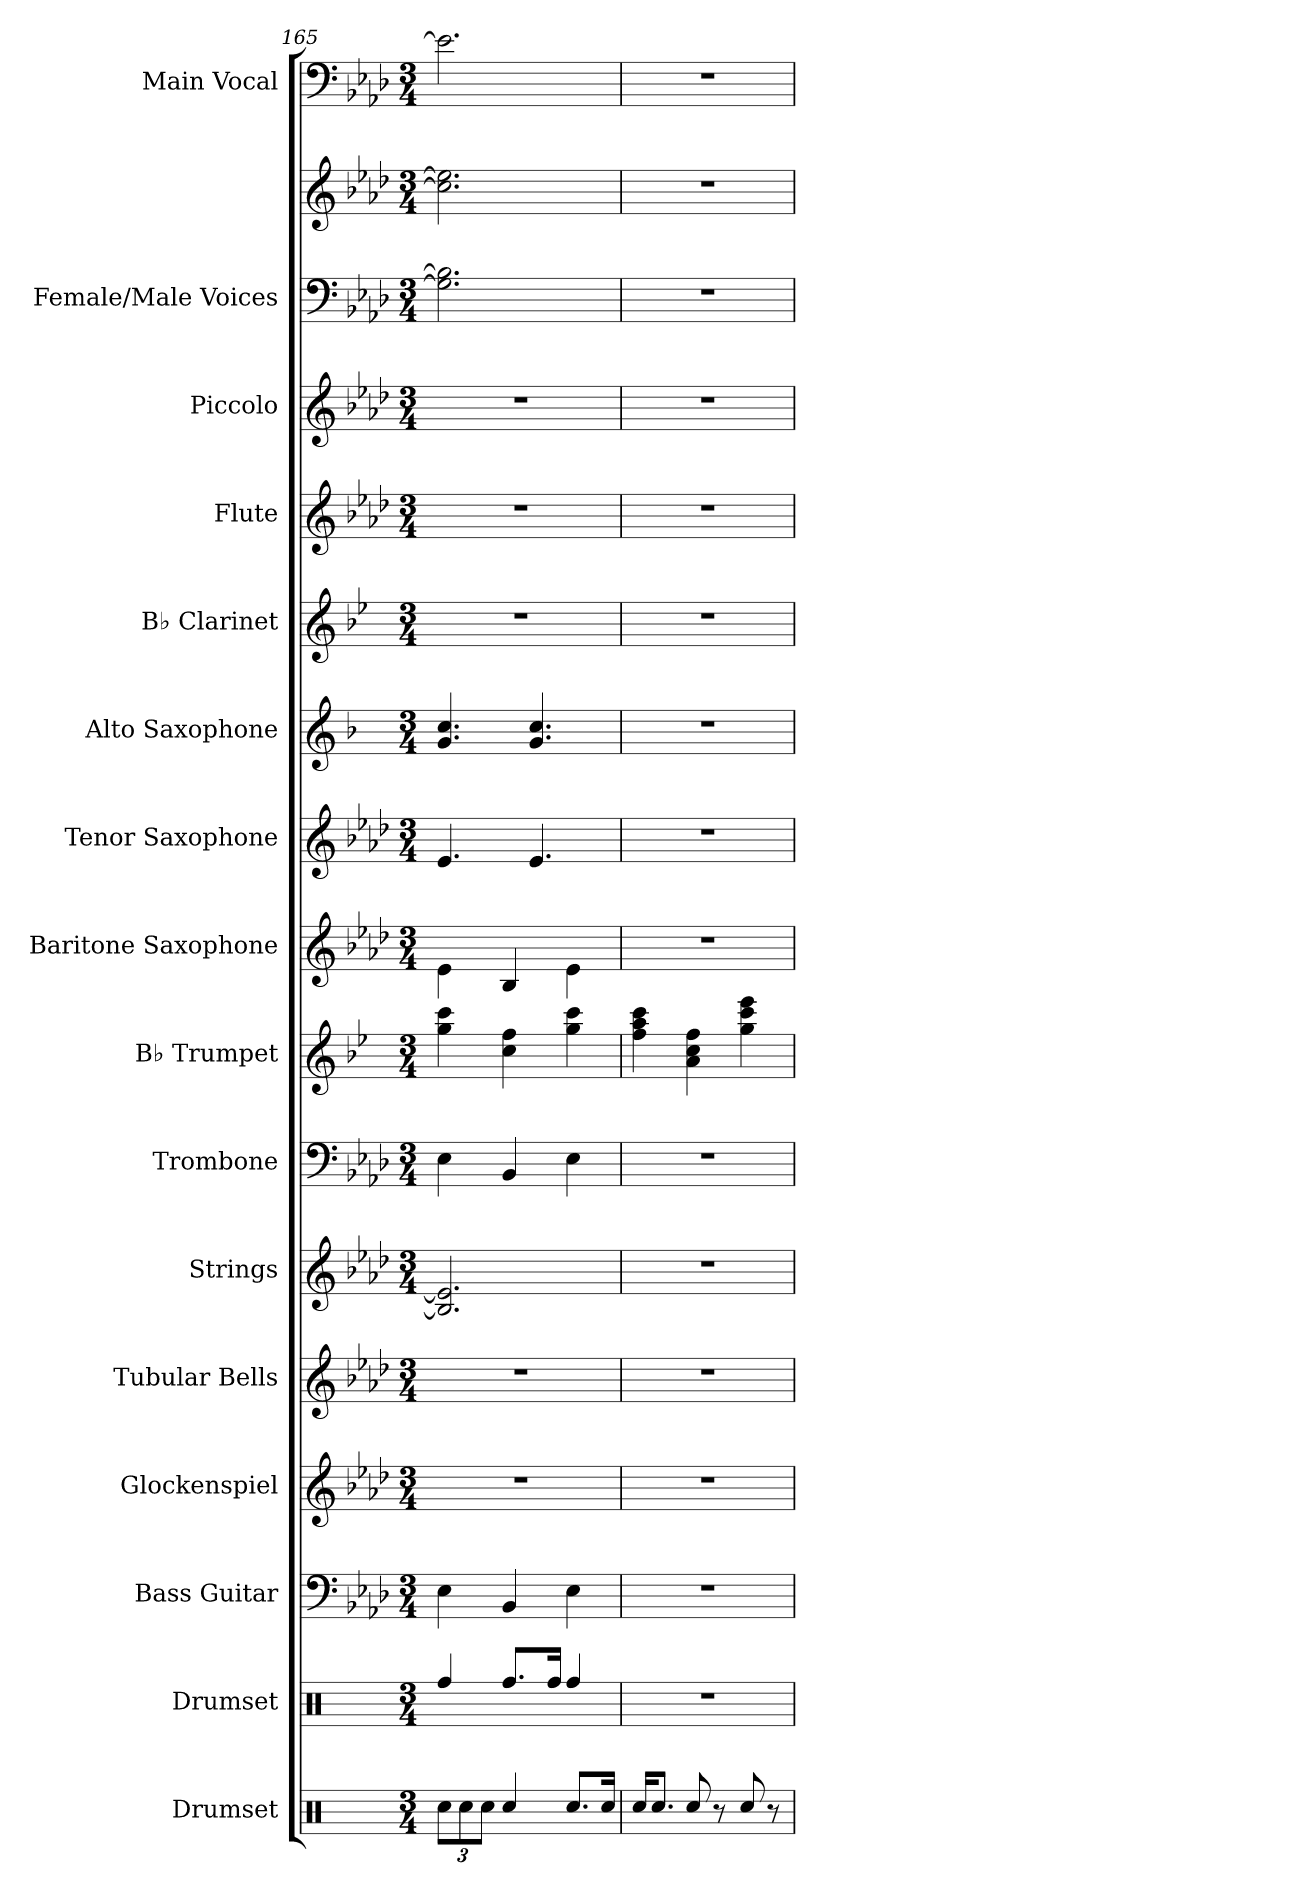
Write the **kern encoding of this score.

**kern	**kern	**kern	**kern	**kern	**kern	**kern	**kern	**kern	**kern	**kern	**kern	**kern	**kern	**kern	**kern	**kern
*part16	*part15	*part14	*part13	*part12	*part11	*part10	*part9	*part8	*part7	*part6	*part5	*part4	*part3	*part2	*part2	*part1
*staff17	*staff16	*staff15	*staff14	*staff13	*staff12	*staff11	*staff10	*staff9	*staff8	*staff7	*staff6	*staff5	*staff4	*staff3	*staff2	*staff1
*I"Drumset	*I"Drumset	*I"Bass Guitar	*I"Glockenspiel	*I"Tubular Bells	*I"Strings	*I"Trombone	*I"B♭ Trumpet	*I"Baritone Saxophone	*I"Tenor Saxophone	*I"Alto Saxophone	*I"B♭ Clarinet	*I"Flute	*I"Piccolo	*I"Female/Male Voices	*	*I"Main Vocal
*I'Drs.	*I'Drs.	*I'B. Guit.	*I'Glk.	*I'Tu. Be.	*I'St.	*I'Tbn.	*I'B♭ Tpt.	*I'Bar. Sax.	*I'T. Sax.	*I'A. Sax.	*I'B♭ Cl.	*I'Fl.	*I'Picc.	*I'Voices	*	*I'Main Vcl.
*clefX	*clefX	*clefF4	*clefG2	*clefG2	*clefG2	*clefF4	*clefG2	*clefG2	*clefG2	*clefG2	*clefG2	*clefG2	*clefG2	*clefF4	*clefG2	*clefF4
*	*	*ITrd7c12	*ITrd-14c-24	*	*	*	*ITrd1c2	*ITrd12c21	*ITrd8c14	*ITrd5c9	*ITrd1c2	*	*ITrd-7c-12	*	*	*
*k[]	*k[]	*k[b-e-a-d-]	*k[b-e-a-d-]	*k[b-e-a-d-]	*k[b-e-a-d-]	*k[b-e-a-d-]	*k[b-e-a-d-]	*k[b-e-a-d-]	*k[b-e-a-d-]	*k[b-e-a-d-]	*k[b-e-a-d-]	*k[b-e-a-d-]	*k[b-e-a-d-]	*k[b-e-a-d-]	*k[b-e-a-d-]	*k[b-e-a-d-]
*M3/4	*M3/4	*M3/4	*M3/4	*M3/4	*M3/4	*M3/4	*M3/4	*M3/4	*M3/4	*M3/4	*M3/4	*M3/4	*M3/4	*M3/4	*M3/4	*M3/4
*Xbrackettup	*	*	*	*	*	*	*	*	*	*	*	*	*	*	*	*
=165	=165	=165	=165	=165	=165	=165	=165	=165	=165	=165	=165	=165	=165	=165	=165	=165
12Rcc\L	4Rff/	4EE-\	2.r	2.r	2.B-/] 2.e-/]	4E-\	4ff\ 4bb-\	4E-\	4.E-/	4.B-/ 4.e-/	2.r	2.r	2.r	2.G\] 2.B-\]	2.cc\] 2.ee-\]	2.e-\]
12Rcc\	.	.	.	.	.	.	.	.	.	.	.	.	.	.	.	.
12Rcc\J	.	.	.	.	.	.	.	.	.	.	.	.	.	.	.	.
4Rcc/	8.Rff/L	4BBB-/	.	.	.	4BB-/	4b-\ 4ee-\	4BB-/	.	.	.	.	.	.	.	.
.	.	.	.	.	.	.	.	.	4.E-/	4.B-/ 4.e-/	.	.	.	.	.	.
.	16Rff/Jk	.	.	.	.	.	.	.	.	.	.	.	.	.	.	.
8.Rcc/L	4Rff/	4EE-\	.	.	.	4E-\	4ff\ 4bb-\	4E-\	.	.	.	.	.	.	.	.
16Rcc/Jk	.	.	.	.	.	.	.	.	.	.	.	.	.	.	.	.
!!LO:PB:g=z
=166	=166	=166	=166	=166	=166	=166	=166	=166	=166	=166	=166	=166	=166	=166	=166	=166
16Rcc/KL	2.r	2.r	2.r	2.r	2.r	2.r	4ee-\ 4gg\ 4bb-\	2.r	2.r	2.r	2.r	2.r	2.r	2.r	2.r	2.r
8.Rcc/J	.	.	.	.	.	.	.	.	.	.	.	.	.	.	.	.
8Rcc/	.	.	.	.	.	.	4g\ 4b-\ 4ee-\	.	.	.	.	.	.	.	.	.
8r	.	.	.	.	.	.	.	.	.	.	.	.	.	.	.	.
8Rcc/	.	.	.	.	.	.	4ff\ 4bb-\ 4ddd-\	.	.	.	.	.	.	.	.	.
8r	.	.	.	.	.	.	.	.	.	.	.	.	.	.	.	.
=	=	=	=	=	=	=	=	=	=	=	=	=	=	=	=	=
*-	*-	*-	*-	*-	*-	*-	*-	*-	*-	*-	*-	*-	*-	*-	*-	*-
